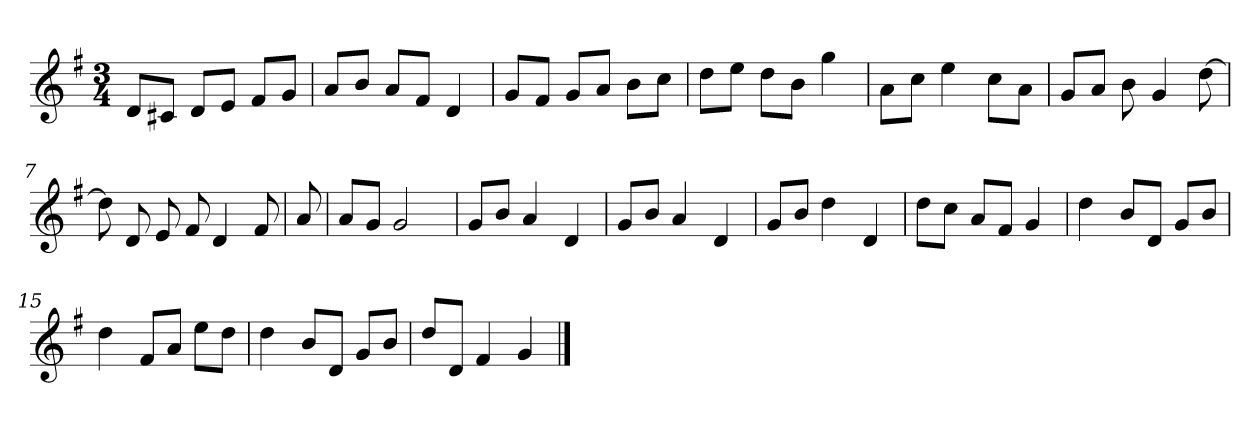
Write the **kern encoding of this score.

**kern
*part1
*staff1
*clefG2
*k[f#]
*G:
*M3/4
=
8d/L
8c#X/J
8d/L
8e/J
8f#/L
8g/J
=2
8a/L
8b/J
8a/L
8f#/J
4d
=3
8g/L
8f#/J
8g/L
8a/J
8b\L
8cc\J
=4
8dd\L
8ee\J
8dd\L
8b\J
4gg
=5y
8a\L
8cc\J
4ee
8cc\L
8a\J
=6
8g/L
8a/J
8b
4g
[8dd
=7
8dd]
8d
8e
8f#
4d
8f#
=8y
8a
=9
8a/L
8g/J
2g
=10y
8g/L
8b/J
4a
4d
=11
8g/L
8b/J
4a
4d
=12
8g/L
8b/J
4dd
4d
=13
8dd\L
8cc\J
8a/L
8f#/J
4g
=14y
4dd
8b/L
8d/J
8g/L
8b/J
=15
4dd
8f#/L
8a/J
8ee\L
8dd\J
=16
4dd
8b/L
8d/J
8g/L
8b/J
=17
8dd/L
8d/J
4f#
4g
==
*-
